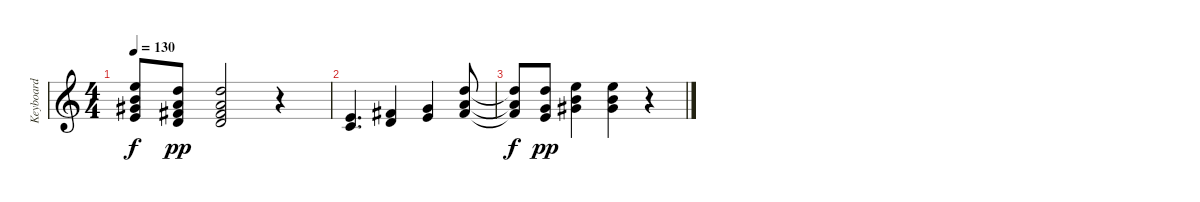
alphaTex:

\track ("Keyboard" "Keyboard") {instrument synthstrings1}
\staff {score}
\tuning (E4 B3 G3 D3 A2 E2) {hide}
\ts (4 4)
\tempo 130
\clef g2
\ks c
(12.1{t} 12.2{t} 13.3{t} 14.4{t}).8{dy f} (10.1 10.2 11.3 12.4).8{dy pp} (10.1 10.2 11.3 12.4).2 r.4 |
(9.3 10.4).4{d} (7.2 7.3).4 (8.2 9.3).4 (10.1 10.2 11.3).8 |
(10.1{t} 10.2{t} 11.3{t}).8{dy f} (10.1 8.2 9.3).8{dy pp} (12.1 12.2 13.3).4 (12.1 12.2 13.3).4 r.4
